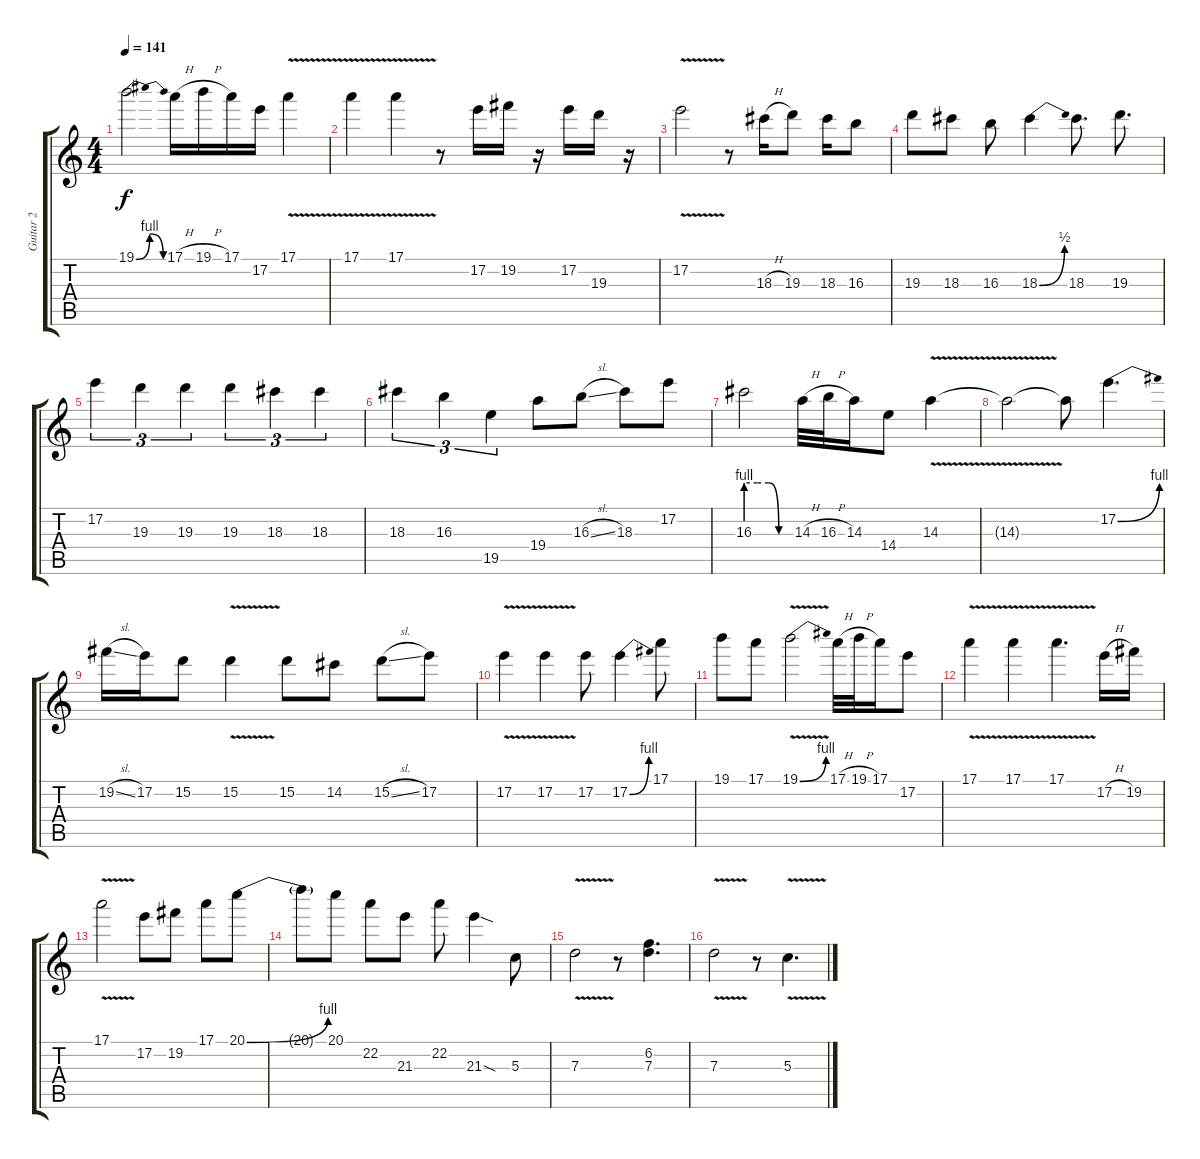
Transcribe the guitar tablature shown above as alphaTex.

\track ("Guitar 2" "Guitar 2") {instrument overdrivenguitar}
\staff {score tabs}
\tuning (E4 B3 G3 D3 A2 E2) {hide}
\ts (4 4)
\tempo 141
\clef g2
\ks c
19.1{be (bendrelease 0 0 15 4 45 4 60 0)}.2{dy f} 17.1{h}.16 19.1{h}.16 17.1.16 17.2.16 17.1{v}.4 |
17.1{v}.4 17.1{v}.4 r.8 17.2.16 19.2.16 r.16 17.2.16 19.3.16 r.16 |
17.2{v}.2 r.8 18.3{h}.16 19.3.8 18.3.16 16.3.8 |
19.3.8 18.3.8 16.3.8 18.3{be (bend 0 0 60 2)}.4 18.3.8{d} 19.3.8{d} |
17.2.4{tu (3 2)} 19.3.4{tu (3 2)} 19.3.4{tu (3 2)} 19.3.4{tu (3 2)} 18.3.4{tu (3 2)} 18.3.4{tu (3 2)} |
18.3.4{tu (3 2)} 16.3.4{tu (3 2)} 19.5.4{tu (3 2)} 19.4.8 16.3{sl}.8 18.3.8 17.2.8 |
16.3{be (custom 0 4 15 4 30 4 44 0 60 0)}.2 14.3{h}.32 16.3{h}.32 14.3.16 14.4.8 14.3{v}.4 |
14.3{t}.2 14.3{t}.8 17.2{be (bend 0 0 60 4)}.4{d} |
19.2{sl}.16 17.2.16 15.2.8 15.2{v}.4 15.2.8 14.2.8 15.2{sl}.8 17.2.8 |
17.2{v}.4 17.2{v}.4 17.2.8 17.2{be (bend 0 0 60 4)}.4 17.1.8 |
19.1.8 17.1.8 19.1{be (bend 0 0 60 4) v}.2 17.1{h}.32 19.1{h}.32 17.1.16 17.2.8 |
17.1{v}.4 17.1{v}.4 17.1{v}.4{d} 17.2{h}.16 19.2.16 |
17.1{v}.2 17.2.8 19.2.8 17.1.8 20.1{be (bend 0 0 60 4)}.8 |
20.1{t}.8 20.1.8 22.2.8 21.3.8 22.2.8 21.3{sod}.4 5.3.8 |
7.3{v}.2 r.8 (6.2 7.3).4{d} |
7.3{v}.2 r.8 5.3{v}.4{d}
